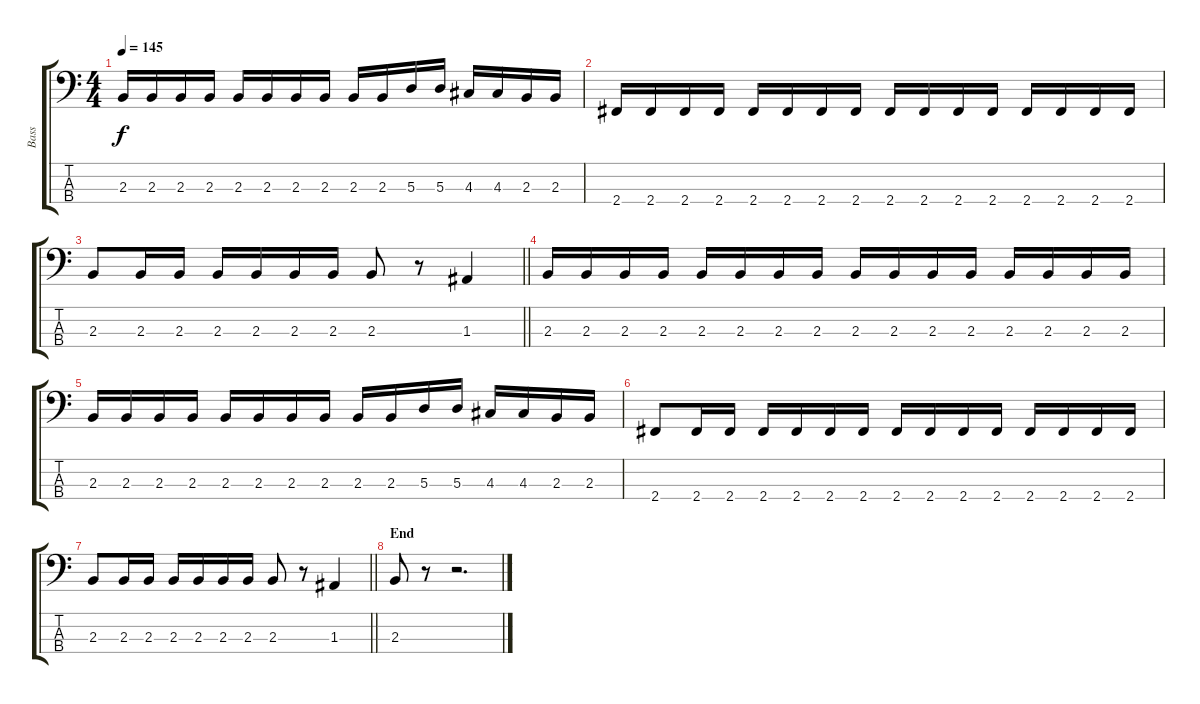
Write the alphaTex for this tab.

\track ("Bass" "Bass") {instrument electricbassfinger}
\staff {score tabs}
\tuning (G2 D2 A1 E1) {hide}
\ts (4 4)
\tempo 145
\clef f4
\ks c
2.3.16{dy f} 2.3.16 2.3.16 2.3.16 2.3.16 2.3.16 2.3.16 2.3.16 2.3.16 2.3.16 5.3.16 5.3.16 4.3.16 4.3.16 2.3.16 2.3.16 |
2.4.16 2.4.16 2.4.16 2.4.16 2.4.16 2.4.16 2.4.16 2.4.16 2.4.16 2.4.16 2.4.16 2.4.16 2.4.16 2.4.16 2.4.16 2.4.16 |
\barLineRight lightlight
2.3.8 2.3.16 2.3.16 2.3.16 2.3.16 2.3.16 2.3.16 2.3.8 r.8 1.3.4 |
\section ("" "")
2.3.16 2.3.16 2.3.16 2.3.16 2.3.16 2.3.16 2.3.16 2.3.16 2.3.16 2.3.16 2.3.16 2.3.16 2.3.16 2.3.16 2.3.16 2.3.16 |
2.3.16 2.3.16 2.3.16 2.3.16 2.3.16 2.3.16 2.3.16 2.3.16 2.3.16 2.3.16 5.3.16 5.3.16 4.3.16 4.3.16 2.3.16 2.3.16 |
2.4.8 2.4.16 2.4.16 2.4.16 2.4.16 2.4.16 2.4.16 2.4.16 2.4.16 2.4.16 2.4.16 2.4.16 2.4.16 2.4.16 2.4.16 |
\barLineRight lightlight
2.3.8 2.3.16 2.3.16 2.3.16 2.3.16 2.3.16 2.3.16 2.3.8 r.8 1.3.4 |
\section ("" "End")
2.3.8 r.8 r.2{d}
